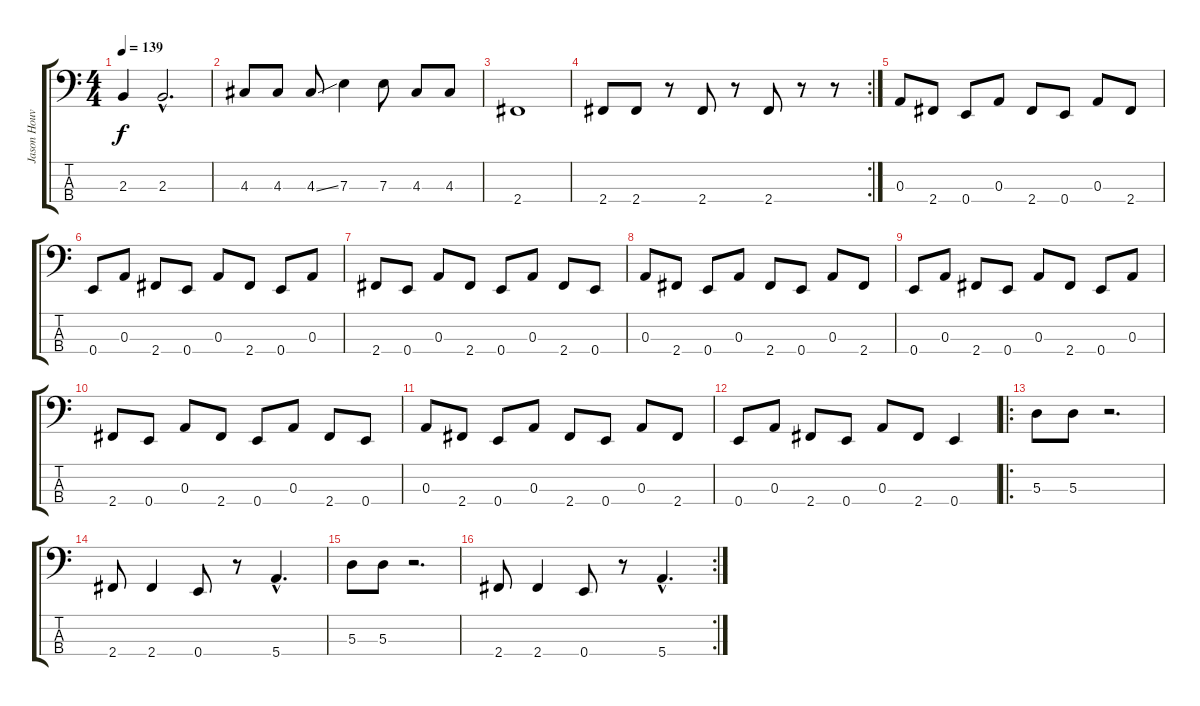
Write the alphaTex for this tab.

\track ("Jason Houver" "Jason Houv") {instrument electricbasspick}
\staff {score tabs}
\tuning (G2 D2 A1 E1) {hide}
\ts (4 4)
\tempo 139
\clef f4
\ks c
2.3.4{dy f} 2.3{hac}.2{d} |
4.3.8 4.3.8 4.3{ss}.8 7.3.4 7.3.8 4.3.8 4.3.8 |
2.4.1 |
\rc 2
2.4.8 2.4.8 r.8 2.4.8 r.8 2.4.8 r.8 r.8 |
0.3.8 2.4.8 0.4.8 0.3.8 2.4.8 0.4.8 0.3.8 2.4.8 |
0.4.8 0.3.8 2.4.8 0.4.8 0.3.8 2.4.8 0.4.8 0.3.8 |
2.4.8 0.4.8 0.3.8 2.4.8 0.4.8 0.3.8 2.4.8 0.4.8 |
0.3.8 2.4.8 0.4.8 0.3.8 2.4.8 0.4.8 0.3.8 2.4.8 |
0.4.8 0.3.8 2.4.8 0.4.8 0.3.8 2.4.8 0.4.8 0.3.8 |
2.4.8 0.4.8 0.3.8 2.4.8 0.4.8 0.3.8 2.4.8 0.4.8 |
0.3.8 2.4.8 0.4.8 0.3.8 2.4.8 0.4.8 0.3.8 2.4.8 |
0.4.8 0.3.8 2.4.8 0.4.8 0.3.8 2.4.8 0.4.4 |
\ro
5.3.8 5.3.8 r.2{d} |
2.4.8 2.4.4 0.4.8 r.8 5.4{hac}.4{d} |
5.3.8 5.3.8 r.2{d} |
\rc 2
2.4.8 2.4.4 0.4.8 r.8 5.4{hac}.4{d}
